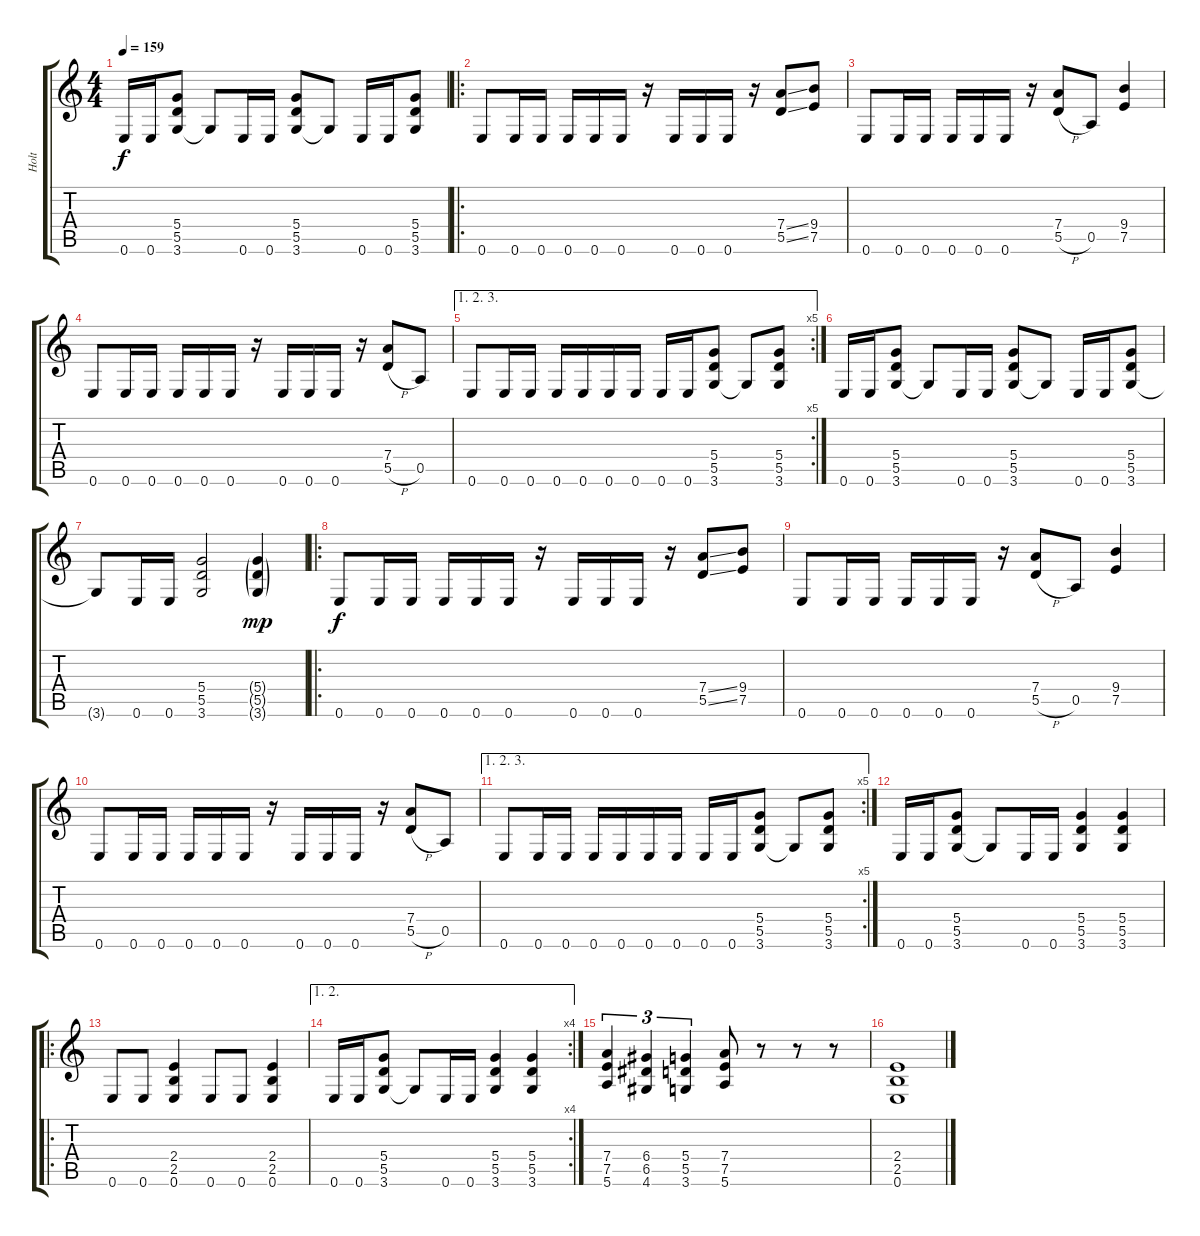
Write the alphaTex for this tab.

\track ("Holt" "Holt") {instrument distortionguitar}
\staff {score tabs}
\tuning (E4 B3 G3 D3 A2 E2) {hide}
\ts (4 4)
\tempo 159
\clef g2
\ks c
0.6.16{dy f instrument distortionguitar} 0.6.16 (5.4 5.5 3.6).8 3.6{t}.8 0.6.16 0.6.16 (5.4 5.5 3.6).8 3.6{t}.8 0.6.16 0.6.16 (5.4 5.5 3.6).8 |
\ro
0.6.8 0.6.16 0.6.16 0.6.16 0.6.16 0.6.16 r.16 0.6.16 0.6.16 0.6.16 r.16 (7.4{ss} 5.5{ss}).8 (9.4 7.5).8 |
0.6.8 0.6.16 0.6.16 0.6.16 0.6.16 0.6.16 r.16 (7.4 5.5{h}).8 0.5.8 (9.4 7.5).4 |
0.6.8 0.6.16 0.6.16 0.6.16 0.6.16 0.6.16 r.16 0.6.16 0.6.16 0.6.16 r.16 (7.4 5.5{h}).8 0.5.8 |
\ae (1 2 3)
\rc 5
0.6.8 0.6.16 0.6.16 0.6.16 0.6.16 0.6.16 0.6.16 0.6.16 0.6.16 (5.4 5.5 3.6).8 3.6{t}.8 (5.4 5.5 3.6).8 |
0.6.16 0.6.16 (5.4 5.5 3.6).8 3.6{t}.8 0.6.16 0.6.16 (5.4 5.5 3.6).8 3.6{t}.8 0.6.16 0.6.16 (5.4 5.5 3.6).8 |
3.6{t}.8 0.6.16 0.6.16 (5.4 5.5 3.6).2 (5.4{g} 5.5{g} 3.6{g}).4{dy mp} |
\ro
0.6.8{dy f} 0.6.16 0.6.16 0.6.16 0.6.16 0.6.16 r.16 0.6.16 0.6.16 0.6.16 r.16 (7.4{ss} 5.5{ss}).8 (9.4 7.5).8 |
0.6.8 0.6.16 0.6.16 0.6.16 0.6.16 0.6.16 r.16 (7.4 5.5{h}).8 0.5.8 (9.4 7.5).4 |
0.6.8 0.6.16 0.6.16 0.6.16 0.6.16 0.6.16 r.16 0.6.16 0.6.16 0.6.16 r.16 (7.4 5.5{h}).8 0.5.8 |
\ae (1 2 3)
\rc 5
0.6.8 0.6.16 0.6.16 0.6.16 0.6.16 0.6.16 0.6.16 0.6.16 0.6.16 (5.4 5.5 3.6).8 3.6{t}.8 (5.4 5.5 3.6).8 |
0.6.16 0.6.16 (5.4 5.5 3.6).8 3.6{t}.8 0.6.16 0.6.16 (5.4 5.5 3.6).4 (5.4 5.5 3.6).4 |
\ro
0.6.8 0.6.8 (2.4 2.5 0.6).4 0.6.8 0.6.8 (2.4 2.5 0.6).4 |
\ae (1 2)
\rc 4
0.6.16 0.6.16 (5.4 5.5 3.6).8 3.6{t}.8 0.6.16 0.6.16 (5.4 5.5 3.6).4 (5.4 5.5 3.6).4 |
(7.4 7.5 5.6).4{tu (3 2)} (6.4 6.5 4.6).4{tu (3 2)} (5.4 5.5 3.6).4{tu (3 2)} (7.4 7.5 5.6).8 r.8 r.8 r.8 |
(2.4 2.5 0.6).1
